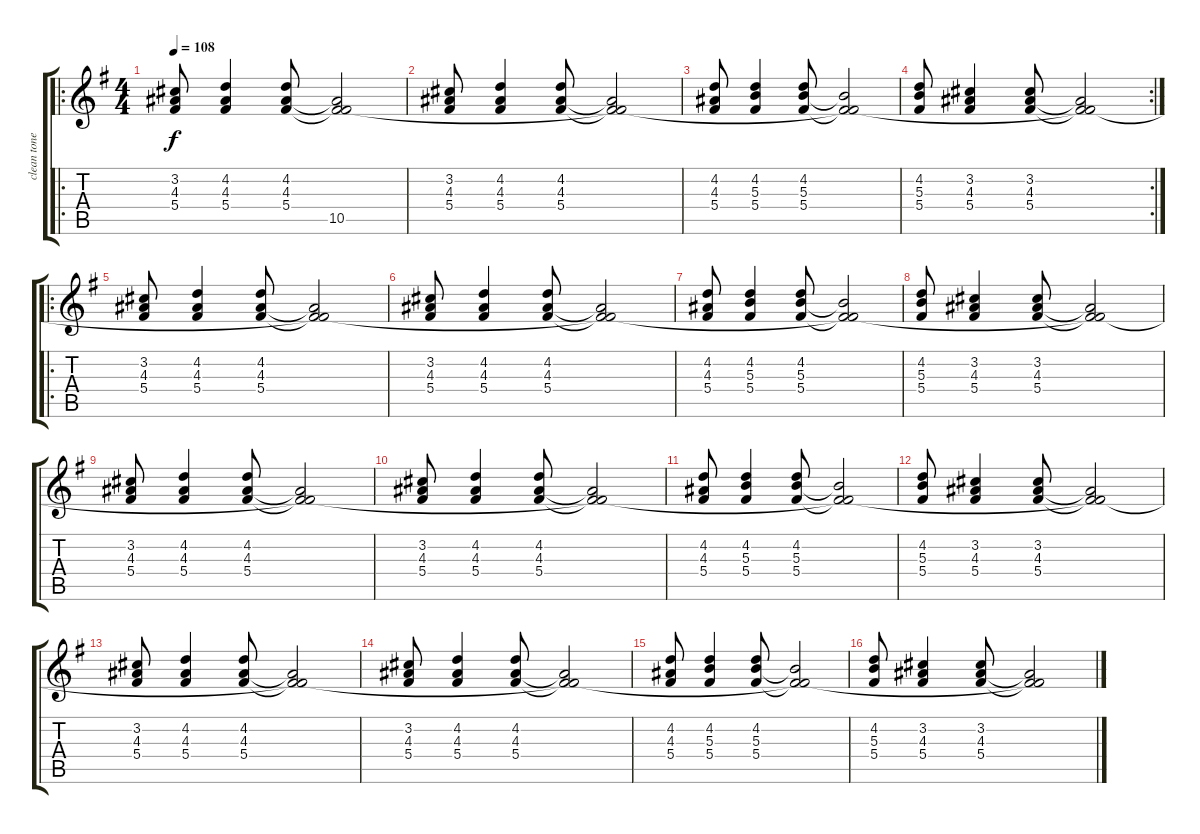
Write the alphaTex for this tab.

\track ("clean tone w/chorus or flanger" "clean tone") {instrument acousticguitarsteel}
\staff {score tabs}
\tuning (Eb4 Bb3 Gb3 Db3 Ab2 Eb2) {hide}
\ro
\ts (4 4)
\tempo 108
\clef g2
\ks g
(3.2 4.3 5.4).8{dy f instrument acousticguitarsteel} (4.2 4.3 5.4).4 (4.2 4.3 5.4).8 (4.3{t} 5.4{t} 10.5).2 |
(3.2 4.3 5.4).8 (4.2 4.3 5.4).4 (4.2 4.3 5.4).8 (4.3{t} 5.4{t} 10.5{t}).2 |
(4.2 4.3 5.4).8 (4.2 5.3 5.4).4 (4.2 5.3 5.4).8 (5.3{t} 5.4{t} 10.5{t}).2 |
\rc 2
(4.2 5.3 5.4).8 (3.2 4.3 5.4).4 (3.2 4.3 5.4).8 (4.3{t} 5.4{t} 10.5{t}).2 |
\ro
(3.2 4.3 5.4).8 (4.2 4.3 5.4).4 (4.2 4.3 5.4).8 (4.3{t} 5.4{t} 10.5{t}).2 |
(3.2 4.3 5.4).8 (4.2 4.3 5.4).4 (4.2 4.3 5.4).8 (4.3{t} 5.4{t} 10.5{t}).2 |
(4.2 4.3 5.4).8 (4.2 5.3 5.4).4 (4.2 5.3 5.4).8 (5.3{t} 5.4{t} 10.5{t}).2 |
(4.2 5.3 5.4).8 (3.2 4.3 5.4).4 (3.2 4.3 5.4).8 (4.3{t} 5.4{t} 10.5{t}).2 |
(3.2 4.3 5.4).8 (4.2 4.3 5.4).4 (4.2 4.3 5.4).8 (4.3{t} 5.4{t} 10.5{t}).2 |
(3.2 4.3 5.4).8 (4.2 4.3 5.4).4 (4.2 4.3 5.4).8 (4.3{t} 5.4{t} 10.5{t}).2 |
(4.2 4.3 5.4).8 (4.2 5.3 5.4).4 (4.2 5.3 5.4).8 (5.3{t} 5.4{t} 10.5{t}).2 |
(4.2 5.3 5.4).8 (3.2 4.3 5.4).4 (3.2 4.3 5.4).8 (4.3{t} 5.4{t} 10.5{t}).2 |
(3.2 4.3 5.4).8 (4.2 4.3 5.4).4 (4.2 4.3 5.4).8 (4.3{t} 5.4{t} 10.5{t}).2 |
(3.2 4.3 5.4).8 (4.2 4.3 5.4).4 (4.2 4.3 5.4).8 (4.3{t} 5.4{t} 10.5{t}).2 |
(4.2 4.3 5.4).8 (4.2 5.3 5.4).4 (4.2 5.3 5.4).8 (5.3{t} 5.4{t} 10.5{t}).2 |
(4.2 5.3 5.4).8 (3.2 4.3 5.4).4 (3.2 4.3 5.4).8 (4.3{t} 5.4{t} 10.5{t}).2
